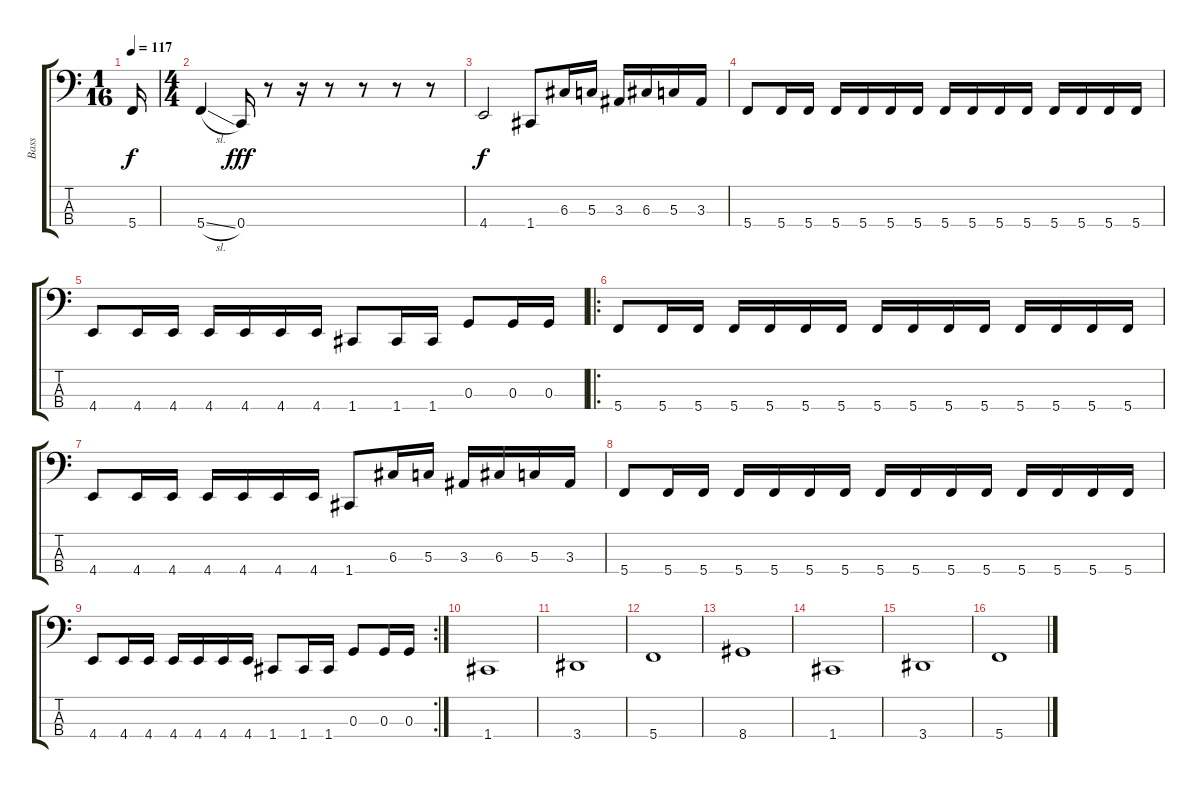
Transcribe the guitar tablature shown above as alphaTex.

\track ("Bass" "Bass") {instrument electricbassfinger}
\staff {score tabs}
\tuning (F2 C2 G1 C1) {hide}
\ts (1 16)
\tempo 117
\clef f4
\ks c
5.4.16{dy f instrument electricbassfinger} |
\ts (4 4)
5.4{sl}.4 0.4.16{dy fff} r.8 r.16 r.8 r.8 r.8 r.8 |
4.4.2{dy f} 1.4.8 6.3.16 5.3.16 3.3.16 6.3.16 5.3.16 3.3.16 |
5.4.8 5.4.16 5.4.16 5.4.16 5.4.16 5.4.16 5.4.16 5.4.16 5.4.16 5.4.16 5.4.16 5.4.16 5.4.16 5.4.16 5.4.16 |
4.4.8 4.4.16 4.4.16 4.4.16 4.4.16 4.4.16 4.4.16 1.4.8 1.4.16 1.4.16 0.3.8 0.3.16 0.3.16 |
\ro
5.4.8 5.4.16 5.4.16 5.4.16 5.4.16 5.4.16 5.4.16 5.4.16 5.4.16 5.4.16 5.4.16 5.4.16 5.4.16 5.4.16 5.4.16 |
4.4.8 4.4.16 4.4.16 4.4.16 4.4.16 4.4.16 4.4.16 1.4.8 6.3.16 5.3.16 3.3.16 6.3.16 5.3.16 3.3.16 |
5.4.8 5.4.16 5.4.16 5.4.16 5.4.16 5.4.16 5.4.16 5.4.16 5.4.16 5.4.16 5.4.16 5.4.16 5.4.16 5.4.16 5.4.16 |
\rc 2
4.4.8 4.4.16 4.4.16 4.4.16 4.4.16 4.4.16 4.4.16 1.4.8 1.4.16 1.4.16 0.3.8 0.3.16 0.3.16 |
1.4.1 |
3.4.1 |
5.4.1 |
8.4.1 |
1.4.1 |
3.4.1 |
5.4.1
